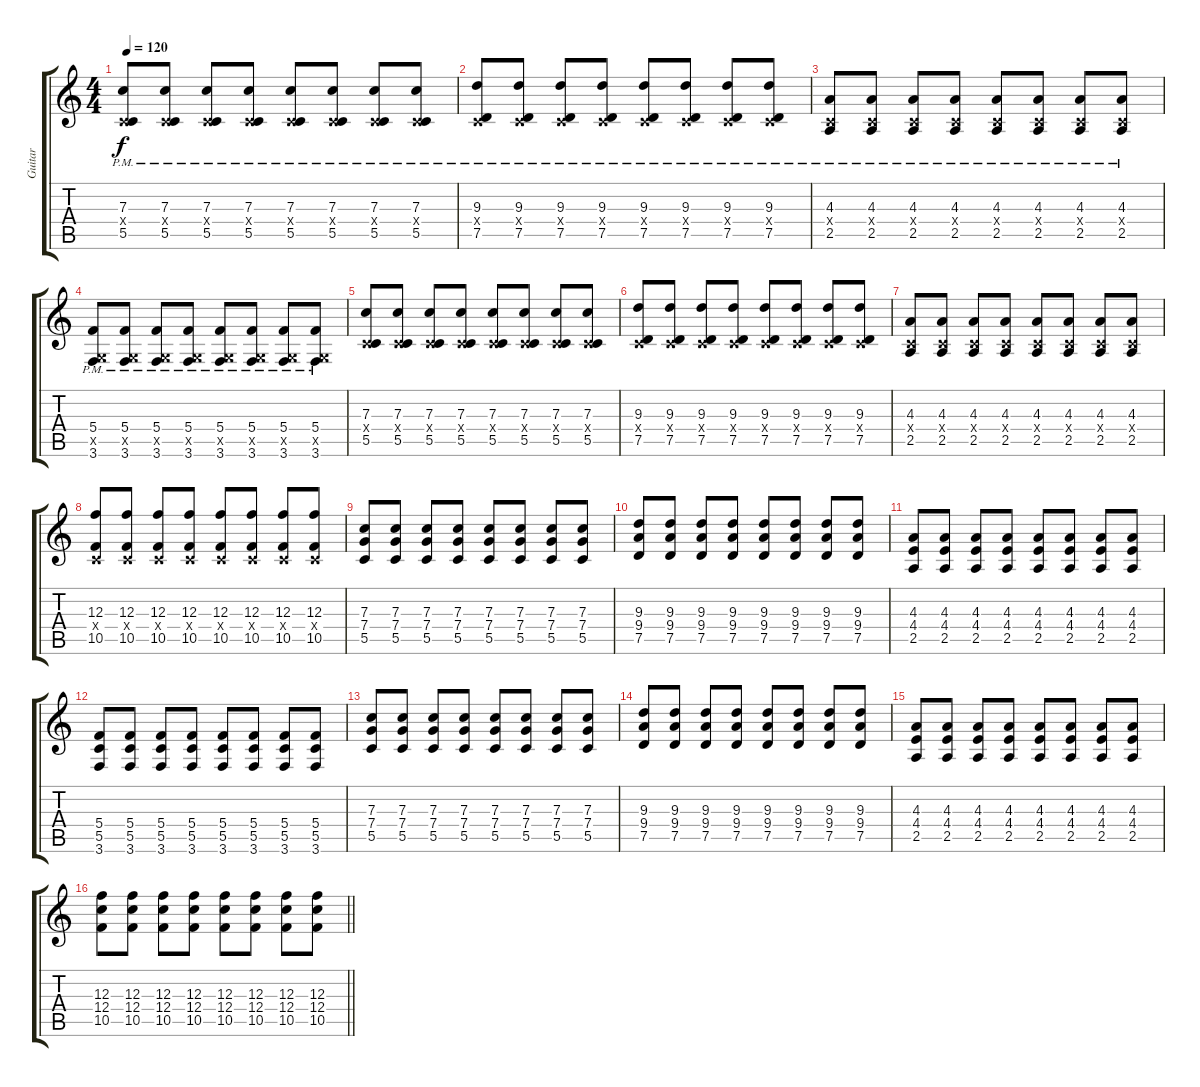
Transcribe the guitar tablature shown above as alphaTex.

\track ("Guitar" "Guitar") {instrument distortionguitar}
\staff {score tabs}
\tuning (D4 A3 F3 C3 G2 D2) {hide}
\ts (4 4)
\tempo 120
\clef g2
\ks c
(7.3{pm} 0.4{x} 5.5{pm}).8{dy f} (7.3{pm} 0.4{x} 5.5{pm}).8 (7.3{pm} 0.4{x} 5.5{pm}).8 (7.3{pm} 0.4{x} 5.5{pm}).8 (7.3{pm} 0.4{x} 5.5{pm}).8 (7.3{pm} 0.4{x} 5.5{pm}).8 (7.3{pm} 0.4{x} 5.5{pm}).8 (7.3{pm} 0.4{x} 5.5{pm}).8 |
(9.3{pm} 0.4{x} 7.5{pm}).8 (9.3{pm} 0.4{x} 7.5{pm}).8 (9.3{pm} 0.4{x} 7.5{pm}).8 (9.3{pm} 0.4{x} 7.5{pm}).8 (9.3{pm} 0.4{x} 7.5{pm}).8 (9.3{pm} 0.4{x} 7.5{pm}).8 (9.3{pm} 0.4{x} 7.5{pm}).8 (9.3{pm} 0.4{x} 7.5{pm}).8 |
(4.3{pm} 0.4{x} 2.5{pm}).8 (4.3{pm} 0.4{x} 2.5{pm}).8 (4.3{pm} 0.4{x} 2.5{pm}).8 (4.3{pm} 0.4{x} 2.5{pm}).8 (4.3{pm} 0.4{x} 2.5{pm}).8 (4.3{pm} 0.4{x} 2.5{pm}).8 (4.3{pm} 0.4{x} 2.5{pm}).8 (4.3{pm} 0.4{x} 2.5{pm}).8 |
(5.4{pm} 0.5{x} 3.6{pm}).8 (5.4{pm} 0.5{x} 3.6{pm}).8 (5.4{pm} 0.5{x} 3.6{pm}).8 (5.4{pm} 0.5{x} 3.6{pm}).8 (5.4{pm} 0.5{x} 3.6{pm}).8 (5.4{pm} 0.5{x} 3.6{pm}).8 (5.4{pm} 0.5{x} 3.6{pm}).8 (5.4{pm} 0.5{x} 3.6{pm}).8 |
(7.3 0.4{x} 5.5).8 (7.3 0.4{x} 5.5).8 (7.3 0.4{x} 5.5).8 (7.3 0.4{x} 5.5).8 (7.3 0.4{x} 5.5).8 (7.3 0.4{x} 5.5).8 (7.3 0.4{x} 5.5).8 (7.3 0.4{x} 5.5).8 |
(9.3 0.4{x} 7.5).8 (9.3 0.4{x} 7.5).8 (9.3 0.4{x} 7.5).8 (9.3 0.4{x} 7.5).8 (9.3 0.4{x} 7.5).8 (9.3 0.4{x} 7.5).8 (9.3 0.4{x} 7.5).8 (9.3 0.4{x} 7.5).8 |
(4.3 0.4{x} 2.5).8 (4.3 0.4{x} 2.5).8 (4.3 0.4{x} 2.5).8 (4.3 0.4{x} 2.5).8 (4.3 0.4{x} 2.5).8 (4.3 0.4{x} 2.5).8 (4.3 0.4{x} 2.5).8 (4.3 0.4{x} 2.5).8 |
(12.3 0.4{x} 10.5).8 (12.3 0.4{x} 10.5).8 (12.3 0.4{x} 10.5).8 (12.3 0.4{x} 10.5).8 (12.3 0.4{x} 10.5).8 (12.3 0.4{x} 10.5).8 (12.3 0.4{x} 10.5).8 (12.3 0.4{x} 10.5).8 |
(7.3 7.4 5.5).8 (7.3 7.4 5.5).8 (7.3 7.4 5.5).8 (7.3 7.4 5.5).8 (7.3 7.4 5.5).8 (7.3 7.4 5.5).8 (7.3 7.4 5.5).8 (7.3 7.4 5.5).8 |
(9.3 9.4 7.5).8 (9.3 9.4 7.5).8 (9.3 9.4 7.5).8 (9.3 9.4 7.5).8 (9.3 9.4 7.5).8 (9.3 9.4 7.5).8 (9.3 9.4 7.5).8 (9.3 9.4 7.5).8 |
(4.3 4.4 2.5).8 (4.3 4.4 2.5).8 (4.3 4.4 2.5).8 (4.3 4.4 2.5).8 (4.3 4.4 2.5).8 (4.3 4.4 2.5).8 (4.3 4.4 2.5).8 (4.3 4.4 2.5).8 |
(5.4 5.5 3.6).8 (5.4 5.5 3.6).8 (5.4 5.5 3.6).8 (5.4 5.5 3.6).8 (5.4 5.5 3.6).8 (5.4 5.5 3.6).8 (5.4 5.5 3.6).8 (5.4 5.5 3.6).8 |
(7.3 7.4 5.5).8 (7.3 7.4 5.5).8 (7.3 7.4 5.5).8 (7.3 7.4 5.5).8 (7.3 7.4 5.5).8 (7.3 7.4 5.5).8 (7.3 7.4 5.5).8 (7.3 7.4 5.5).8 |
(9.3 9.4 7.5).8 (9.3 9.4 7.5).8 (9.3 9.4 7.5).8 (9.3 9.4 7.5).8 (9.3 9.4 7.5).8 (9.3 9.4 7.5).8 (9.3 9.4 7.5).8 (9.3 9.4 7.5).8 |
(4.3 4.4 2.5).8 (4.3 4.4 2.5).8 (4.3 4.4 2.5).8 (4.3 4.4 2.5).8 (4.3 4.4 2.5).8 (4.3 4.4 2.5).8 (4.3 4.4 2.5).8 (4.3 4.4 2.5).8 |
\barLineRight lightlight
(12.3 12.4 10.5).8 (12.3 12.4 10.5).8 (12.3 12.4 10.5).8 (12.3 12.4 10.5).8 (12.3 12.4 10.5).8 (12.3 12.4 10.5).8 (12.3 12.4 10.5).8 (12.3 12.4 10.5).8
